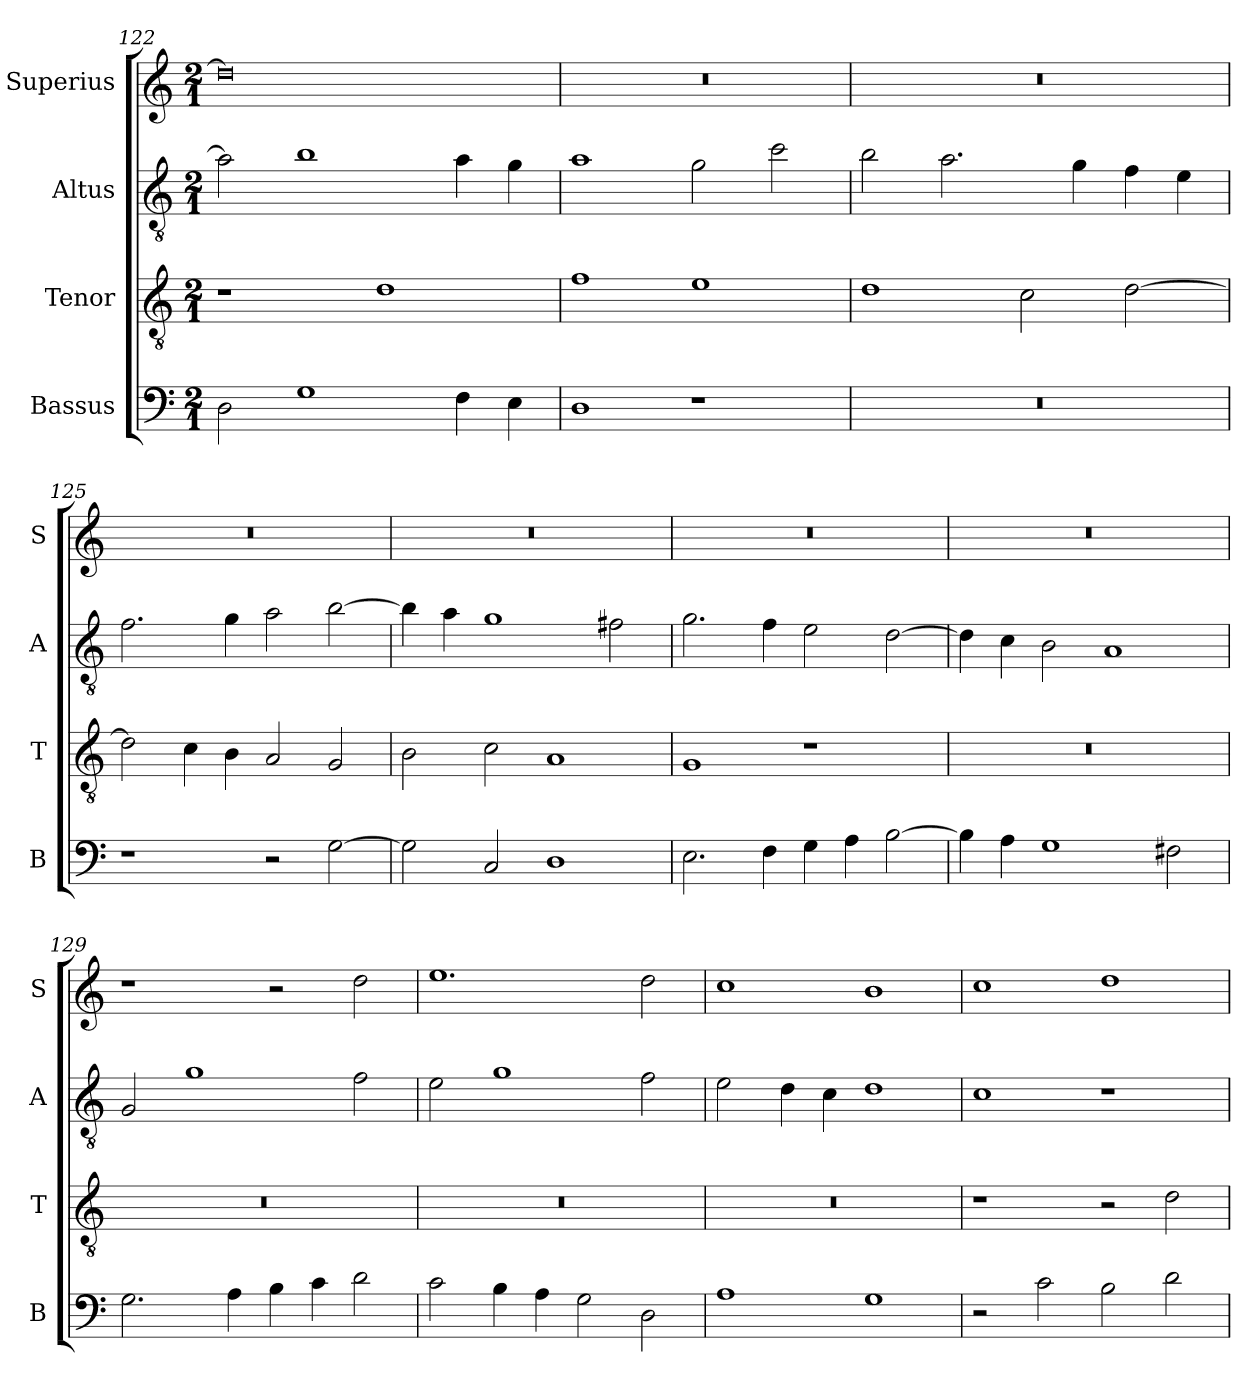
**kern	**kern	**kern	**kern
*part4	*part3	*part2	*part1
*staff4	*staff3	*staff2	*staff1
*I"Bassus	*I"Tenor	*I"Altus	*I"Superius
*I'B	*I'T	*I'A	*I'S
*clefF4	*clefGv2	*clefGv2	*clefG2
*k[]	*k[]	*k[]	*k[]
*M2/1	*M2/1	*M2/1	*M2/1
=122	=122	=122	=122
2D	1r	2a]	0dd]
1G	.	1b	.
.	1d	.	.
4F	.	4a	.
4E	.	4g	.
=123	=123	=123	=123
1D	1f	1a	0r
1r	1e	2g	.
.	.	2cc	.
=124	=124	=124	=124
0r	1d	2b	0r
.	.	2.a	.
.	2c	.	.
.	.	4g	.
.	[2d	4f	.
.	.	4e	.
=125	=125	=125	=125
1r	2d]	2.f	0r
.	4c	.	.
.	4B	4g	.
2r	2A	2a	.
[2G	2G	[2b	.
=126	=126	=126	=126
2G]	2B	4b]	0r
.	.	4a	.
2C	2c	1g	.
1D	1A	.	.
.	.	2f#X	.
=127	=127	=127	=127
2.E	1G	2.g	0r
4F	.	4f	.
4G	1r	2e	.
4A	.	.	.
[2B	.	[2d	.
=128	=128	=128	=128
4B]	0r	4d]	0r
4A	.	4c	.
1G	.	2B	.
.	.	1A	.
2F#X	.	.	.
=129	=129	=129	=129
2.G	0r	2G	1r
.	.	1g	.
4A	.	.	.
4B	.	.	2r
4c	.	.	.
2d	.	2f	2dd
=130	=130	=130	=130
2c	0r	2e	1.ee
4B	.	1g	.
4A	.	.	.
2G	.	.	.
2D	.	2f	2dd
=131	=131	=131	=131
1A	0r	2e	1cc
.	.	4d	.
.	.	4c	.
1G	.	1d	1b
=132	=132	=132	=132
2r	1r	1c	1cc
2c	.	.	.
2B	2r	1r	1dd
2d	2d	.	.
=	=	=	=
*-	*-	*-	*-
